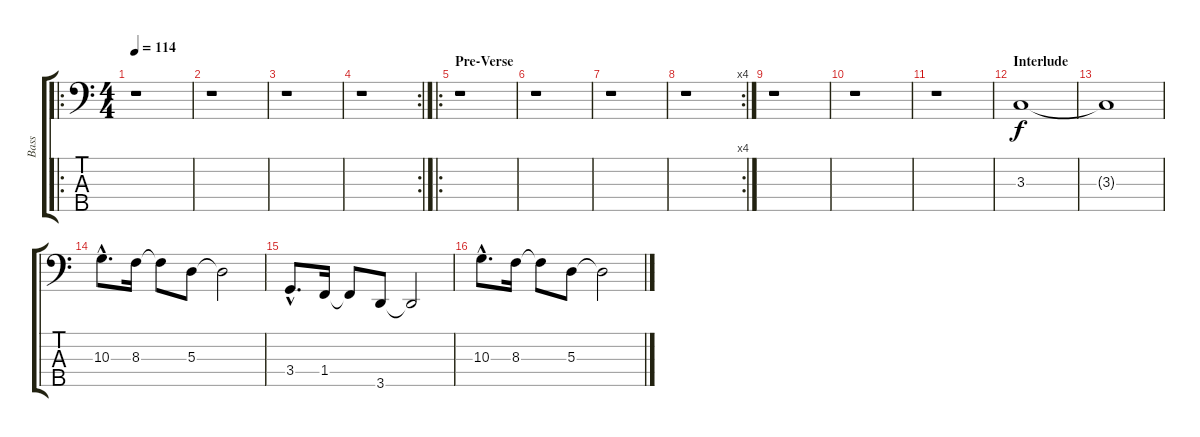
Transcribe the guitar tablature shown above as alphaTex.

\track ("Bass" "Bass") {instrument electricbassfinger}
\staff {score tabs}
\tuning (G2 D2 A1 E1 B0) {hide}
\ro
\ts (4 4)
\tempo 114
\clef f4
\ks c
r.1{dy f instrument electricbassfinger} |
r.1 |
r.1 |
\rc 2
r.1 |
\ro
\section ("" "Pre-Verse")
r.1 |
r.1 |
r.1 |
\rc 4
r.1 |
r.1 |
r.1 |
r.1 |
\section ("" "Interlude")
3.3.1 |
3.3{t}.1 |
10.3{hac}.8{d} 8.3.16 8.3{t}.8 5.3.8 5.3{t}.2 |
3.4{hac}.8{d} 1.4.16 1.4{t}.8 3.5.8 3.5{t}.2 |
10.3{hac}.8{d} 8.3.16 8.3{t}.8 5.3.8 5.3{t}.2
